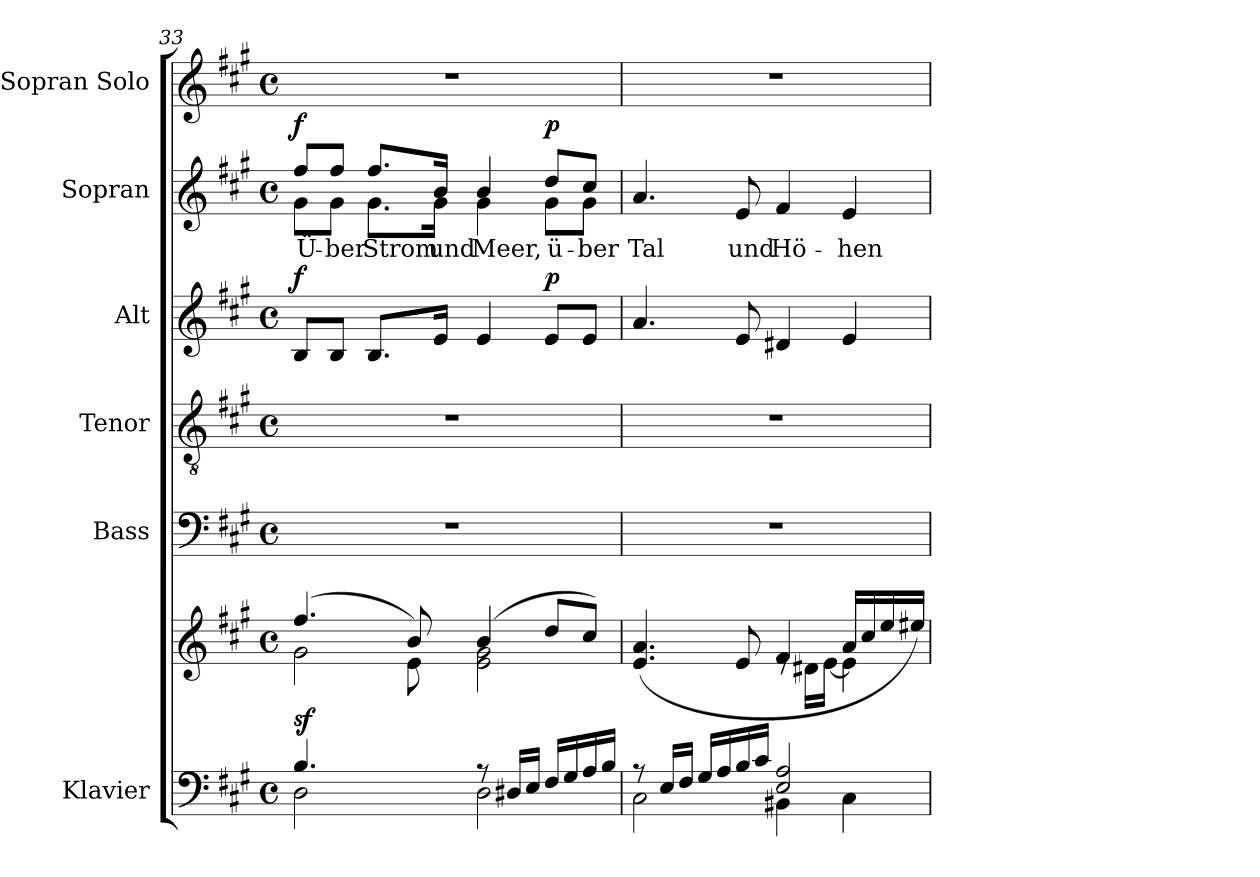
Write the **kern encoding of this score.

**kern	**kern	**dynam	**kern	**kern	**kern	**dynam	**kern	**text	**dynam	**kern
*part6	*part6	*part6	*part5	*part4	*part3	*part3	*part2	*part2	*part2	*part1
*staff7	*staff6	*staff6/7	*staff5	*staff4	*staff3	*staff3	*staff2	*staff2	*staff2	*staff1
*I"Klavier	*	*	*I"Bass	*I"Tenor	*I"Alt	*	*I"Sopran	*	*	*I"Sopran Solo
*	*	*	*I'B	*I'T	*I'A	*	*I'S	*	*	*
*clefF4	*clefG2	*	*clefF4	*clefGv2	*clefG2	*	*clefG2	*	*	*clefG2
*k[f#c#g#]	*k[f#c#g#]	*	*k[f#c#g#]	*k[f#c#g#]	*k[f#c#g#]	*	*k[f#c#g#]	*	*	*k[f#c#g#]
*M4/4	*M4/4	*	*M4/4	*M4/4	*M4/4	*	*M4/4	*	*	*M4/4
*met(c)	*met(c)	*	*met(c)	*met(c)	*met(c)	*	*met(c)	*	*	*met(c)
=33	=33	=33	=33	=33	=33	=33	=33	=33	=33	=33
*^	*^	*	*	*	*	*	*	*	*	*
*	*	*	*^	*	*	*	*	*	*	*	*	*
!	!	!	!	!	!LO:DY:a=2	!	!	!	!LO:DY:a	!	!LO:LY:b	!LO:DY:a	!
*	*	*	*	*	*	*	*	*	*	*^	*	*	*
(4.B/	2D\	(4.ff#/	2g#\	4.ryy	sf	1r	1r	8B/L	f	8ff#/L	8g#\L	Ü-	f	1r
!	!	!	!	!	!	!	!	!	!	!	!	!LO:LY:b	!	!
.	.	.	.	.	.	.	.	8B/J	.	8ff#/J	8g#\J	-ber	.	.
!	!	!	!	!	!	!	!	!	!	!	!	!LO:LY:b	!	!
.	.	.	.	.	.	.	.	8.B/L	.	8.ff#/L	8.g#\L	Strom	.	.
8ryy	.	8b/)	.	8e\)	.	.	.	.	.	.	.	.	.	.
!	!	!	!	!	!	!	!	!	!	!	!	!LO:LY:b	!	!
.	.	.	.	.	.	.	.	16e/Jk	.	16b/Jk	16g#\Jk	und	.	.
!	!	!	!	!	!	!	!	!	!	!	!	!LO:LY:b	!	!
8r	2D\	(4b/	2e\ 2g#\	2ryy	.	.	.	4e/	.	4b/	4g#\	Meer,	.	.
16D#X/LL	.	.	.	.	.	.	.	.	.	.	.	.	.	.
16E/JJ	.	.	.	.	.	.	.	.	.	.	.	.	.	.
!	!	!	!	!	!	!	!	!	!LO:DY:a	!	!	!LO:LY:b	!LO:DY:a	!
16F#/LL	.	8dd/L	.	.	.	.	.	8e/L	p	8dd/L	8g#\L	ü-	p	.
16G#/	.	.	.	.	.	.	.	.	.	.	.	.	.	.
!	!	!	!	!	!	!	!	!	!	!	!	!LO:LY:b	!	!
16A/	.	8cc#/J)	.	.	.	.	.	8e/J	.	8cc#/J	8g#\J	-ber	.	.
16B/JJ	.	.	.	.	.	.	.	.	.	.	.	.	.	.
*	*	*	*v	*v	*	*	*	*	*	*v	*v	*	*	*
=34	=34	=34	=34	=34	=34	=34	=34	=34	=34	=34	=34	=34
!	!	!	!	!	!	!	!	!	!	!LO:LY:b	!	!
8r	2C#\	(4.e/ 4.a/	2ryy	.	1r	1r	4.a/	.	4.a/	Tal	.	1r
16E/LL	.	.	.	.	.	.	.	.	.	.	.	.
16F#/JJ	.	.	.	.	.	.	.	.	.	.	.	.
16G#/LL	.	.	.	.	.	.	.	.	.	.	.	.
16A/	.	.	.	.	.	.	.	.	.	.	.	.
!	!	!	!	!	!	!	!	!	!	!LO:LY:b	!	!
16B/	.	8e/	.	.	.	.	8e/	.	8e/	und	.	.
16c#/JJ	.	.	.	.	.	.	.	.	.	.	.	.
!	!	!	!	!	!	!	!	!	!	!LO:LY:b	!	!
2E/ 2A/	4BB#X\	4f#/	8re	.	.	.	4d#X/	.	4f#/	Hö-	.	.
.	.	.	16d#X\LL	.	.	.	.	.	.	.	.	.
.	.	.	[16e\JJ	.	.	.	.	.	.	.	.	.
!	!	!	!	!	!	!	!	!	!	!LO:LY:b	!	!
.	4C#\	16a/LL	4e\]	.	.	.	4e/	.	4e/	-hen	.	.
.	.	16cc#/	.	.	.	.	.	.	.	.	.	.
.	.	16ee/	.	.	.	.	.	.	.	.	.	.
.	.	16ee#X/JJ)	.	.	.	.	.	.	.	.	.	.
*v	*v	*	*	*	*	*	*	*	*	*	*	*
*	*v	*v	*	*	*	*	*	*	*	*	*
=	=	=	=	=	=	=	=	=	=	=
*-	*-	*-	*-	*-	*-	*-	*-	*-	*-	*-
